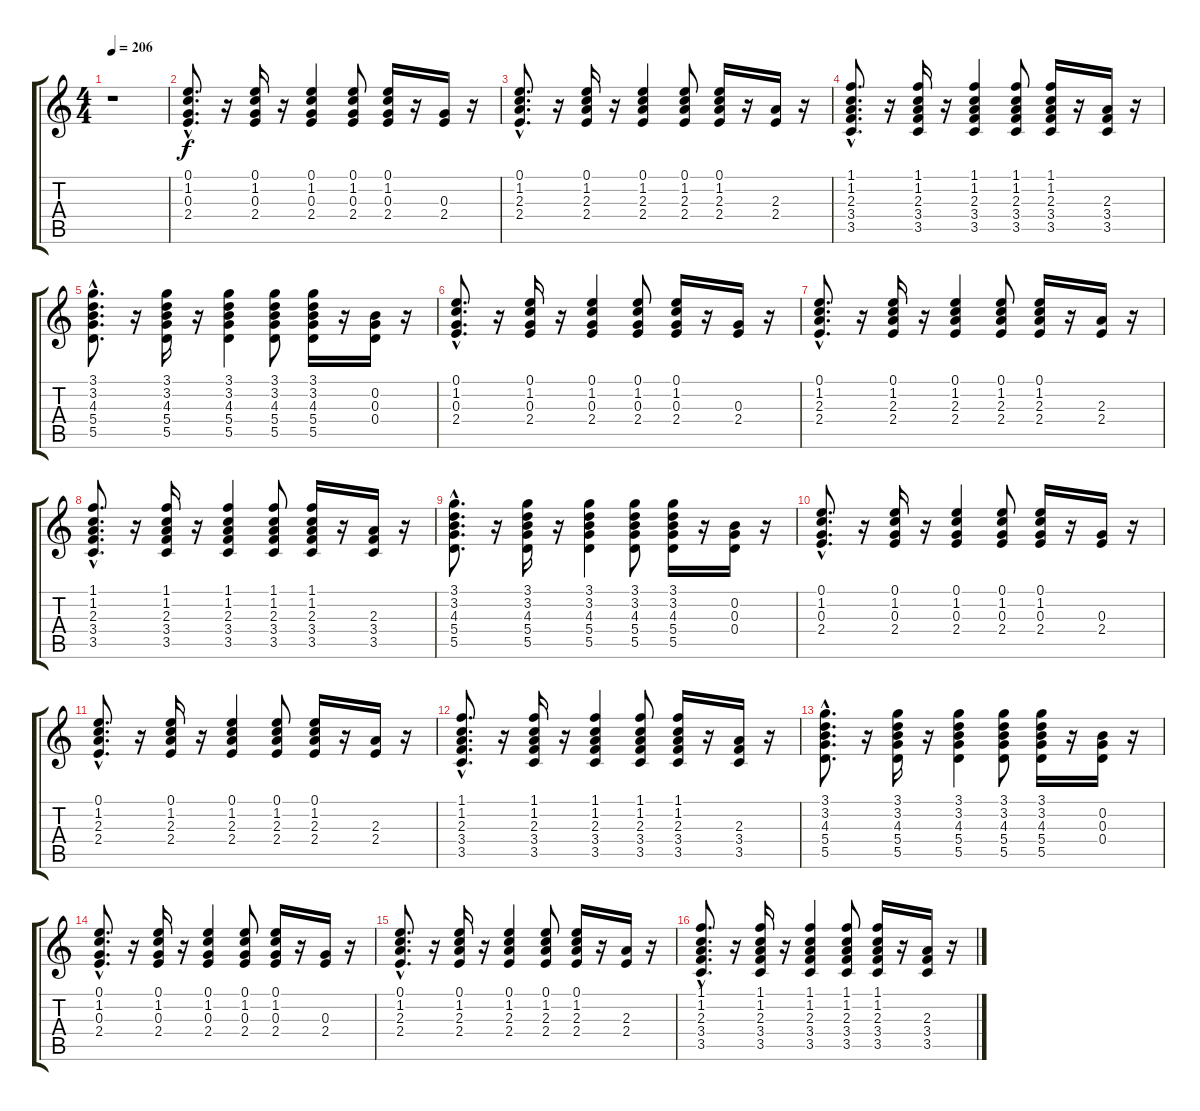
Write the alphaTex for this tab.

\track "" {instrument acousticguitarsteel}
\staff {score tabs}
\tuning (E4 B3 G3 D3 A2 E2) {hide}
\ts (4 4)
\tempo 206
\clef g2
\ks c
r.1{dy f instrument acousticguitarsteel} |
(0.1{hac} 1.2{hac} 0.3{hac} 2.4{hac}).8{d} r.16 (0.1 1.2 0.3 2.4).16 r.16 (0.1 1.2 0.3 2.4).4 (0.1 1.2 0.3 2.4).8 (0.1 1.2 0.3 2.4).16 r.16 (0.3 2.4).16 r.16 |
(0.1{hac} 1.2{hac} 2.3{hac} 2.4{hac}).8{d} r.16 (0.1 1.2 2.3 2.4).16 r.16 (0.1 1.2 2.3 2.4).4 (0.1 1.2 2.3 2.4).8 (0.1 1.2 2.3 2.4).16 r.16 (2.3 2.4).16 r.16 |
(1.1{hac} 1.2{hac} 2.3{hac} 3.4{hac} 3.5{hac}).8{d} r.16 (1.1 1.2 2.3 3.4 3.5).16 r.16 (1.1 1.2 2.3 3.4 3.5).4 (1.1 1.2 2.3 3.4 3.5).8 (1.1 1.2 2.3 3.4 3.5).16 r.16 (2.3 3.4 3.5).16 r.16 |
(3.1{hac} 3.2{hac} 4.3{hac} 5.4{hac} 5.5{hac}).8{d} r.16 (3.1 3.2 4.3 5.4 5.5).16 r.16 (3.1 3.2 4.3 5.4 5.5).4 (3.1 3.2 4.3 5.4 5.5).8 (3.1 3.2 4.3 5.4 5.5).16 r.16 (0.2 0.3 0.4).16 r.16 |
(0.1{hac} 1.2{hac} 0.3{hac} 2.4{hac}).8{d} r.16 (0.1 1.2 0.3 2.4).16 r.16 (0.1 1.2 0.3 2.4).4 (0.1 1.2 0.3 2.4).8 (0.1 1.2 0.3 2.4).16 r.16 (0.3 2.4).16 r.16 |
(0.1{hac} 1.2{hac} 2.3{hac} 2.4{hac}).8{d} r.16 (0.1 1.2 2.3 2.4).16 r.16 (0.1 1.2 2.3 2.4).4 (0.1 1.2 2.3 2.4).8 (0.1 1.2 2.3 2.4).16 r.16 (2.3 2.4).16 r.16 |
(1.1{hac} 1.2{hac} 2.3{hac} 3.4{hac} 3.5{hac}).8{d} r.16 (1.1 1.2 2.3 3.4 3.5).16 r.16 (1.1 1.2 2.3 3.4 3.5).4 (1.1 1.2 2.3 3.4 3.5).8 (1.1 1.2 2.3 3.4 3.5).16 r.16 (2.3 3.4 3.5).16 r.16 |
(3.1{hac} 3.2{hac} 4.3{hac} 5.4{hac} 5.5{hac}).8{d} r.16 (3.1 3.2 4.3 5.4 5.5).16 r.16 (3.1 3.2 4.3 5.4 5.5).4 (3.1 3.2 4.3 5.4 5.5).8 (3.1 3.2 4.3 5.4 5.5).16 r.16 (0.2 0.3 0.4).16 r.16 |
(0.1{hac} 1.2{hac} 0.3{hac} 2.4{hac}).8{d} r.16 (0.1 1.2 0.3 2.4).16 r.16 (0.1 1.2 0.3 2.4).4 (0.1 1.2 0.3 2.4).8 (0.1 1.2 0.3 2.4).16 r.16 (0.3 2.4).16 r.16 |
(0.1{hac} 1.2{hac} 2.3{hac} 2.4{hac}).8{d} r.16 (0.1 1.2 2.3 2.4).16 r.16 (0.1 1.2 2.3 2.4).4 (0.1 1.2 2.3 2.4).8 (0.1 1.2 2.3 2.4).16 r.16 (2.3 2.4).16 r.16 |
(1.1{hac} 1.2{hac} 2.3{hac} 3.4{hac} 3.5{hac}).8{d} r.16 (1.1 1.2 2.3 3.4 3.5).16 r.16 (1.1 1.2 2.3 3.4 3.5).4 (1.1 1.2 2.3 3.4 3.5).8 (1.1 1.2 2.3 3.4 3.5).16 r.16 (2.3 3.4 3.5).16 r.16 |
(3.1{hac} 3.2{hac} 4.3{hac} 5.4{hac} 5.5{hac}).8{d} r.16 (3.1 3.2 4.3 5.4 5.5).16 r.16 (3.1 3.2 4.3 5.4 5.5).4 (3.1 3.2 4.3 5.4 5.5).8 (3.1 3.2 4.3 5.4 5.5).16 r.16 (0.2 0.3 0.4).16 r.16 |
(0.1{hac} 1.2{hac} 0.3{hac} 2.4{hac}).8{d} r.16 (0.1 1.2 0.3 2.4).16 r.16 (0.1 1.2 0.3 2.4).4 (0.1 1.2 0.3 2.4).8 (0.1 1.2 0.3 2.4).16 r.16 (0.3 2.4).16 r.16 |
(0.1{hac} 1.2{hac} 2.3{hac} 2.4{hac}).8{d} r.16 (0.1 1.2 2.3 2.4).16 r.16 (0.1 1.2 2.3 2.4).4 (0.1 1.2 2.3 2.4).8 (0.1 1.2 2.3 2.4).16 r.16 (2.3 2.4).16 r.16 |
(1.1{hac} 1.2{hac} 2.3{hac} 3.4{hac} 3.5{hac}).8{d} r.16 (1.1 1.2 2.3 3.4 3.5).16 r.16 (1.1 1.2 2.3 3.4 3.5).4 (1.1 1.2 2.3 3.4 3.5).8 (1.1 1.2 2.3 3.4 3.5).16 r.16 (2.3 3.4 3.5).16 r.16
